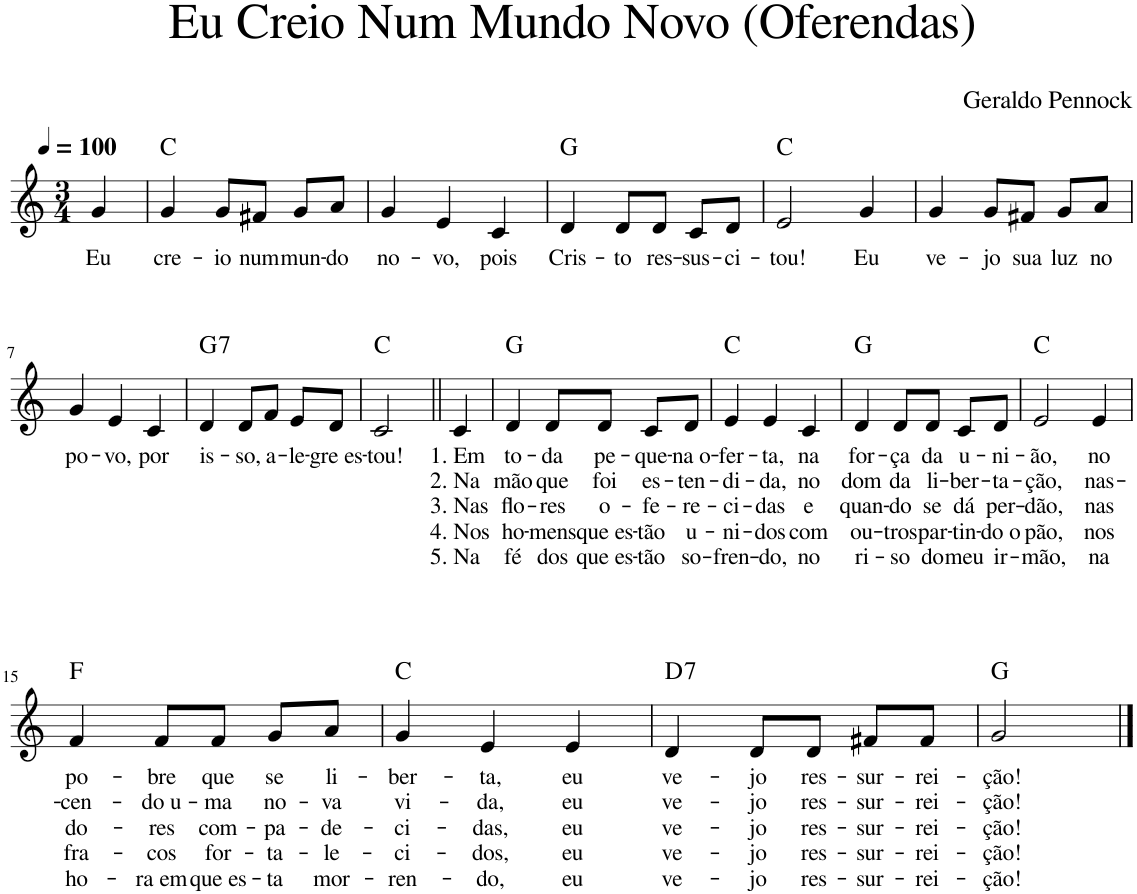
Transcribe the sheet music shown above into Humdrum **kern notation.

**kern	**text	**text	**text	**text	**text	**harte
*part1	*part1	*part1	*part1	*part1	*part1	*part1
*staff1	*staff1	*staff1	*staff1	*staff1	*staff1	*
*I"Voz	*	*	*	*	*	*
*I'Vo.	*	*	*	*	*	*
*clefG2	*	*	*	*	*	*
*k[]	*	*	*	*	*	*
*M3/4	*	*	*	*	*	*
*MM100	*	*	*	*	*	*
=1	=1	=1	=1	=1	=1	=1
!	!LO:LY:b	!	!	!	!	!
4g/	Eu	.	.	.	.	.
=2	=2	=2	=2	=2	=2	=2
!	!LO:LY:b	!	!	!	!	!
4g/	cre-	.	.	.	.	C:maj
!	!LO:LY:b	!	!	!	!	!
8g/L	-io	.	.	.	.	.
!	!LO:LY:b	!	!	!	!	!
8f#X/J	num	.	.	.	.	.
!	!LO:LY:b	!	!	!	!	!
8g/L	mun-	.	.	.	.	.
!	!LO:LY:b	!	!	!	!	!
8a/J	-do	.	.	.	.	.
=3	=3	=3	=3	=3	=3	=3
!	!LO:LY:b	!	!	!	!	!
4g/	no-	.	.	.	.	.
!	!LO:LY:b	!	!	!	!	!
4e/	-vo,	.	.	.	.	.
!	!LO:LY:b	!	!	!	!	!
4c/	pois	.	.	.	.	.
=4	=4	=4	=4	=4	=4	=4
!	!LO:LY:b	!	!	!	!	!
4d/	Cris-	.	.	.	.	G:maj
!	!LO:LY:b	!	!	!	!	!
8d/L	-to	.	.	.	.	.
!	!LO:LY:b	!	!	!	!	!
8d/J	res-	.	.	.	.	.
!	!LO:LY:b	!	!	!	!	!
8c/L	-sus-	.	.	.	.	.
!	!LO:LY:b	!	!	!	!	!
8d/J	-ci-	.	.	.	.	.
=5	=5	=5	=5	=5	=5	=5
!	!LO:LY:b	!	!	!	!	!
2e/	-tou!	.	.	.	.	C:maj
!	!LO:LY:b	!	!	!	!	!
4g/	Eu	.	.	.	.	.
=6	=6	=6	=6	=6	=6	=6
!	!LO:LY:b	!	!	!	!	!
4g/	ve-	.	.	.	.	.
!	!LO:LY:b	!	!	!	!	!
8g/L	-jo	.	.	.	.	.
!	!LO:LY:b	!	!	!	!	!
8f#X/J	sua	.	.	.	.	.
!	!LO:LY:b	!	!	!	!	!
8g/L	luz	.	.	.	.	.
!	!LO:LY:b	!	!	!	!	!
8a/J	no	.	.	.	.	.
!!LO:LB:g=z
=7	=7	=7	=7	=7	=7	=7
!	!LO:LY:b	!	!	!	!	!
4g/	po-	.	.	.	.	.
!	!LO:LY:b	!	!	!	!	!
4e/	-vo,	.	.	.	.	.
!	!LO:LY:b	!	!	!	!	!
4c/	por	.	.	.	.	.
=8	=8	=8	=8	=8	=8	=8
!	!LO:LY:b	!	!	!	!	!LO:H:kt=7
4d/	is-	.	.	.	.	G:7
!	!LO:LY:b	!	!	!	!	!
8d/L	-so,	.	.	.	.	.
!	!LO:LY:b	!	!	!	!	!
8f/J	a-	.	.	.	.	.
!	!LO:LY:b	!	!	!	!	!
8e/L	-le-	.	.	.	.	.
!	!LO:LY:b	!	!	!	!	!
8d/J	-gre es-	.	.	.	.	.
=9	=9	=9	=9	=9	=9	=9
!	!LO:LY:b	!	!	!	!	!
2c/	-tou!	.	.	.	.	C:maj
=10||	=10||	=10||	=10||	=10||	=10||	=10||
!	!LO:LY:b	!LO:LY:b	!LO:LY:b	!LO:LY:b	!LO:LY:b	!
4c/	1. Em	2. Na	3. Nas	4. Nos	5. Na	.
=11	=11	=11	=11	=11	=11	=11
!	!LO:LY:b	!LO:LY:b	!LO:LY:b	!LO:LY:b	!LO:LY:b	!
4d/	to-	mão	flo-	ho-	fé	G:maj
!	!LO:LY:b	!LO:LY:b	!LO:LY:b	!LO:LY:b	!LO:LY:b	!
8d/L	-da	que	-res	-mens	dos	.
!	!LO:LY:b	!LO:LY:b	!LO:LY:b	!LO:LY:b	!LO:LY:b	!
8d/J	pe-	foi	o-	que es-	que es-	.
!	!LO:LY:b	!LO:LY:b	!LO:LY:b	!LO:LY:b	!LO:LY:b	!
8c/L	-que-	es-	-fe-	-tão	-tão	.
!	!LO:LY:b	!LO:LY:b	!LO:LY:b	!LO:LY:b	!LO:LY:b	!
8d/J	-na o-	-ten-	-re-	u-	so-	.
=12	=12	=12	=12	=12	=12	=12
!	!LO:LY:b	!LO:LY:b	!LO:LY:b	!LO:LY:b	!LO:LY:b	!
4e/	-fer-	-di-	-ci-	-ni-	-fren-	C:maj
!	!LO:LY:b	!LO:LY:b	!LO:LY:b	!LO:LY:b	!LO:LY:b	!
4e/	-ta,	-da,	-das	-dos	-do,	.
!	!LO:LY:b	!LO:LY:b	!LO:LY:b	!LO:LY:b	!LO:LY:b	!
4c/	na	no	e	com	no	.
=13	=13	=13	=13	=13	=13	=13
!	!LO:LY:b	!LO:LY:b	!LO:LY:b	!LO:LY:b	!LO:LY:b	!
4d/	for-	dom	quan-	ou-	ri-	G:maj
!	!LO:LY:b	!LO:LY:b	!LO:LY:b	!LO:LY:b	!LO:LY:b	!
8d/L	-ça	da	-do	-tros	-so	.
!	!LO:LY:b	!LO:LY:b	!LO:LY:b	!LO:LY:b	!LO:LY:b	!
8d/J	da	li-	se	par-	do	.
!	!LO:LY:b	!LO:LY:b	!LO:LY:b	!LO:LY:b	!LO:LY:b	!
8c/L	u-	-ber-	dá	-tin-	meu	.
!	!LO:LY:b	!LO:LY:b	!LO:LY:b	!LO:LY:b	!LO:LY:b	!
8d/J	-ni-	-ta-	per-	-do o	ir-	.
=14	=14	=14	=14	=14	=14	=14
!	!LO:LY:b	!LO:LY:b	!LO:LY:b	!LO:LY:b	!LO:LY:b	!
2e/	-ão,	-ção,	-dão,	pão,	-mão,	C:maj
!	!LO:LY:b	!LO:LY:b	!LO:LY:b	!LO:LY:b	!LO:LY:b	!
4e/	no	nas-	nas	nos	na	.
!!LO:LB:g=z
=15	=15	=15	=15	=15	=15	=15
!	!LO:LY:b	!LO:LY:b	!LO:LY:b	!LO:LY:b	!LO:LY:b	!
4f/	po-	-cen-	do-	fra-	ho-	F:maj
!	!LO:LY:b	!LO:LY:b	!LO:LY:b	!LO:LY:b	!LO:LY:b	!
8f/L	-bre	-do u-	-res	-cos	-ra em	.
!	!LO:LY:b	!LO:LY:b	!LO:LY:b	!LO:LY:b	!LO:LY:b	!
8f/J	que	-ma	com-	for-	que es-	.
!	!LO:LY:b	!LO:LY:b	!LO:LY:b	!LO:LY:b	!LO:LY:b	!
8g/L	se	no-	-pa-	-ta-	-ta	.
!	!LO:LY:b	!LO:LY:b	!LO:LY:b	!LO:LY:b	!LO:LY:b	!
8a/J	li-	-va	-de-	-le-	mor-	.
=16	=16	=16	=16	=16	=16	=16
!	!LO:LY:b	!LO:LY:b	!LO:LY:b	!LO:LY:b	!LO:LY:b	!
4g/	-ber-	vi-	-ci-	-ci-	-ren-	C:maj
!	!LO:LY:b	!LO:LY:b	!LO:LY:b	!LO:LY:b	!LO:LY:b	!
4e/	-ta,	-da,	-das,	-dos,	-do,	.
!	!LO:LY:b	!LO:LY:b	!LO:LY:b	!LO:LY:b	!LO:LY:b	!
4e/	eu	eu	eu	eu	eu	.
=17	=17	=17	=17	=17	=17	=17
!	!LO:LY:b	!LO:LY:b	!LO:LY:b	!LO:LY:b	!LO:LY:b	!LO:H:kt=7
4d/	ve-	ve-	ve-	ve-	ve-	D:7
!	!LO:LY:b	!LO:LY:b	!LO:LY:b	!LO:LY:b	!LO:LY:b	!
8d/L	-jo	-jo	-jo	-jo	-jo	.
!	!LO:LY:b	!LO:LY:b	!LO:LY:b	!LO:LY:b	!LO:LY:b	!
8d/J	res-	res-	res-	res-	res-	.
!	!LO:LY:b	!LO:LY:b	!LO:LY:b	!LO:LY:b	!LO:LY:b	!
8f#X/L	-sur-	-sur-	-sur-	-sur-	-sur-	.
!	!LO:LY:b	!LO:LY:b	!LO:LY:b	!LO:LY:b	!LO:LY:b	!
8f#/J	-rei-	-rei-	-rei-	-rei-	-rei-	.
=18	=18	=18	=18	=18	=18	=18
!	!LO:LY:b	!LO:LY:b	!LO:LY:b	!LO:LY:b	!LO:LY:b	!
2g/	-ção!	-ção!	-ção!	-ção!	-ção!	G:maj
==	==	==	==	==	==	==
*-	*-	*-	*-	*-	*-	*-
